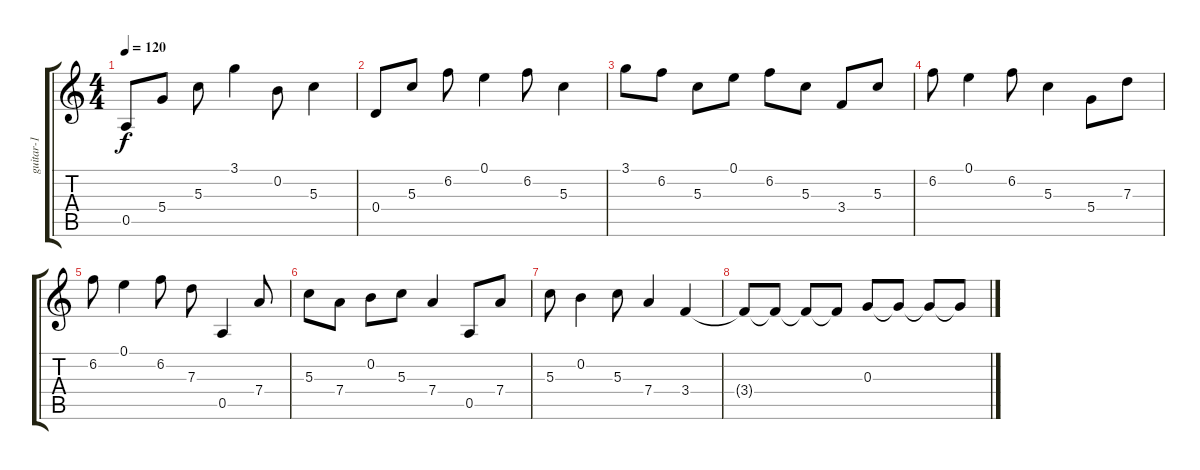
\track ("guitar-1" "guitar-1") {instrument distortionguitar}
\staff {score tabs}
\tuning (E4 B3 G3 D3 A2 E2) {hide}
\ts (4 4)
\tempo 120
\clef g2
\ks c
0.5.8{dy f} 5.4.8 5.3.8 3.1.4 0.2.8 5.3.4 |
0.4.8 5.3.8 6.2.8 0.1.4 6.2.8 5.3.4 |
3.1.8 6.2.8 5.3.8 0.1.8 6.2.8 5.3.8 3.4.8 5.3.8 |
6.2.8 0.1.4 6.2.8 5.3.4 5.4.8 7.3.8 |
6.2.8 0.1.4 6.2.8 7.3.8 0.5.4 7.4.8 |
5.3.8 7.4.8 0.2.8 5.3.8 7.4.4 0.5.8 7.4.8 |
5.3.8 0.2.4 5.3.8 7.4.4 3.4.4 |
3.4{t}.8 3.4{t}.8 3.4{t}.8 3.4{t}.8 0.3.8 0.3{t}.8 0.3{t}.8 0.3{t}.8
